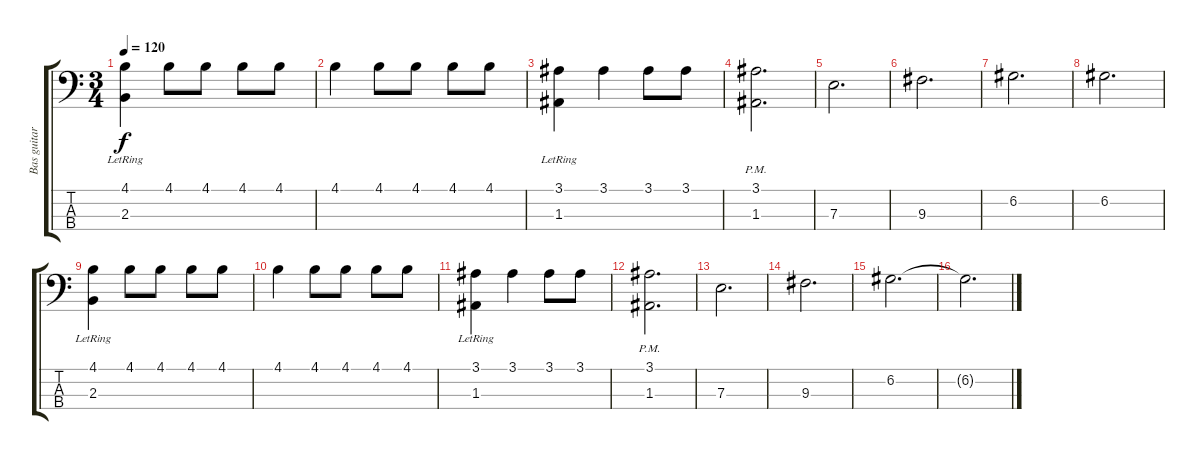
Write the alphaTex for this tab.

\track ("Bas guitar" "Bas guitar") {instrument electricbassfinger}
\staff {score tabs}
\tuning (G2 D2 A1 E1) {hide}
\ts (3 4)
\tempo 120
\clef f4
\ks c
(4.1 2.3{lr}).4{dy f} 4.1.8 4.1.8 4.1.8 4.1.8 |
4.1.4 4.1.8 4.1.8 4.1.8 4.1.8 |
(3.1 1.3{lr}).4 3.1.4 3.1.8 3.1.8 |
(3.1 1.3{pm}).2{d} |
7.3.2{d} |
9.3.2{d} |
6.2.2{d} |
6.2.2{d} |
(4.1 2.3{lr}).4 4.1.8 4.1.8 4.1.8 4.1.8 |
4.1.4 4.1.8 4.1.8 4.1.8 4.1.8 |
(3.1 1.3{lr}).4 3.1.4 3.1.8 3.1.8 |
(3.1 1.3{pm}).2{d} |
7.3.2{d} |
9.3.2{d} |
6.2.2{d} |
6.2{t}.2{d}
